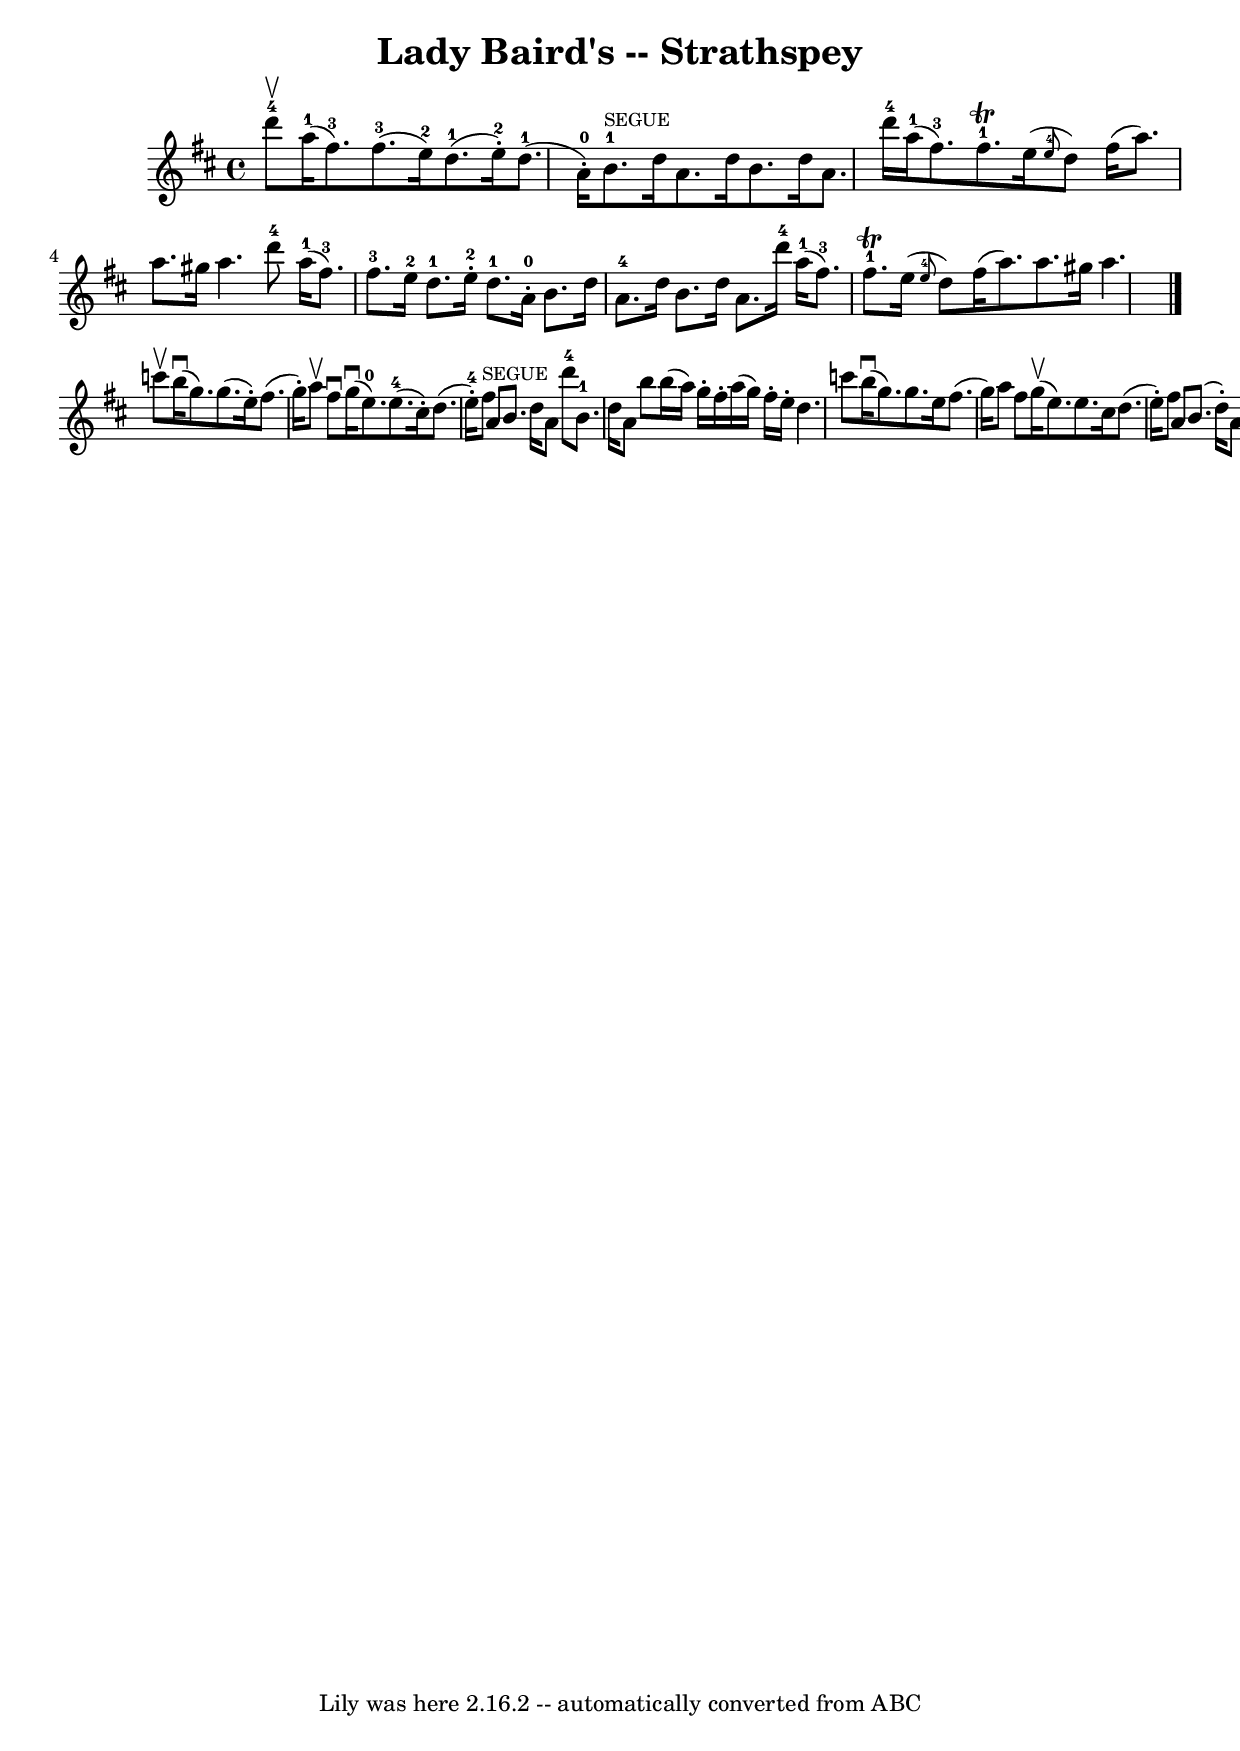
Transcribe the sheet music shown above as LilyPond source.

\version "2.16.2"
\include "Mammoth.ily"
\header {
  %% book = "Ryan's Mammoth Collection"
  crossRefNumber = "1"
  footnotes = "\\\\161 961"
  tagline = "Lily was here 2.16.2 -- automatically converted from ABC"
  title = "Lady Baird's -- Strathspey"

}
voicedefault =  {


  \override Staff.TimeSignature #'style = #'C
  \time 4/4 
  \key d \major
  d'''8-4^\upbow |
  a''16-1(
  fis''8.-3) fis''8.-3(e''16-2) d''8.-1(e''16 
  -2-.) d''8.-1(a'16-0-.)   |
  b'8.-1^\segue   
  d''16 a'8. d''16 b'8. d''16 a'8. d'''16-4   |
  
  a''16-1(fis''8.-3) fis''8.-1^\trill e''16 (\grace {    
    e''8-4 
  } d''8) fis''16 (a''8.) a''8. gis''16 a''4.    
  d'''8-4   |
  a''16-1(fis''8.-3) fis''8.-3   
  e''16-2 d''8.-1 e''16-2-. d''8.-1 a'16-0-.   
  |
  b'8. d''16 a'8.-4 d''16 b'8. d''16 a'8.    
  d'''16-4   |
  a''16-1(fis''8.-3) fis''8. 
  -1^\trill e''16 (\grace { e''8-4 
			  } d''8) fis''16 (
  a''8.) a''8. gis''16 a''4.    \bar "|." c'''8^\upbow |
  
  b''16^\downbow(g''8.) g''8. (e''16 -.) fis''8. (g''16 -. 
  -) a''8^\upbow fis''8^\downbow   |
  g''16^\downbow(e''8.-0 
  -) e''8.-4(cis''16 -.) d''8. (e''16-4-.) fis''8 ^\segue a'8    |
  b'8. d''16 a'8 d'''8-4 b'8.-1 
  d''16 a'8 b''8    |
  b''16 (a''16) g''16 -. fis''16 
  -. a''16 (g''16) fis''16 -. e''16 -. d''4. c'''8    |
  
  b''16^\downbow(g''8.) g''8. e''16 fis''8. (g''16) a''8 
  fis''8    |
  g''16^\upbow(e''8.) e''8. cis''16 d''8. 
  (e''16 -.) fis''8 a'8    |
  b'8. (d''16 -.) a'8    
  d'''8-4 b'8.^\upbow(d''16 -.) a'8 b''8    |
  b''16 (
  a''16) g''16 -. fis''16 -. a''16 (g''16) fis''16 -. e''16 
  -. d''4.    \bar "|."   

}

\score{
  <<

    \context Staff="default"
    {
      \voicedefault 
      
    }

  >>
  \layout {
    
  }
  \midi {
  }

}
